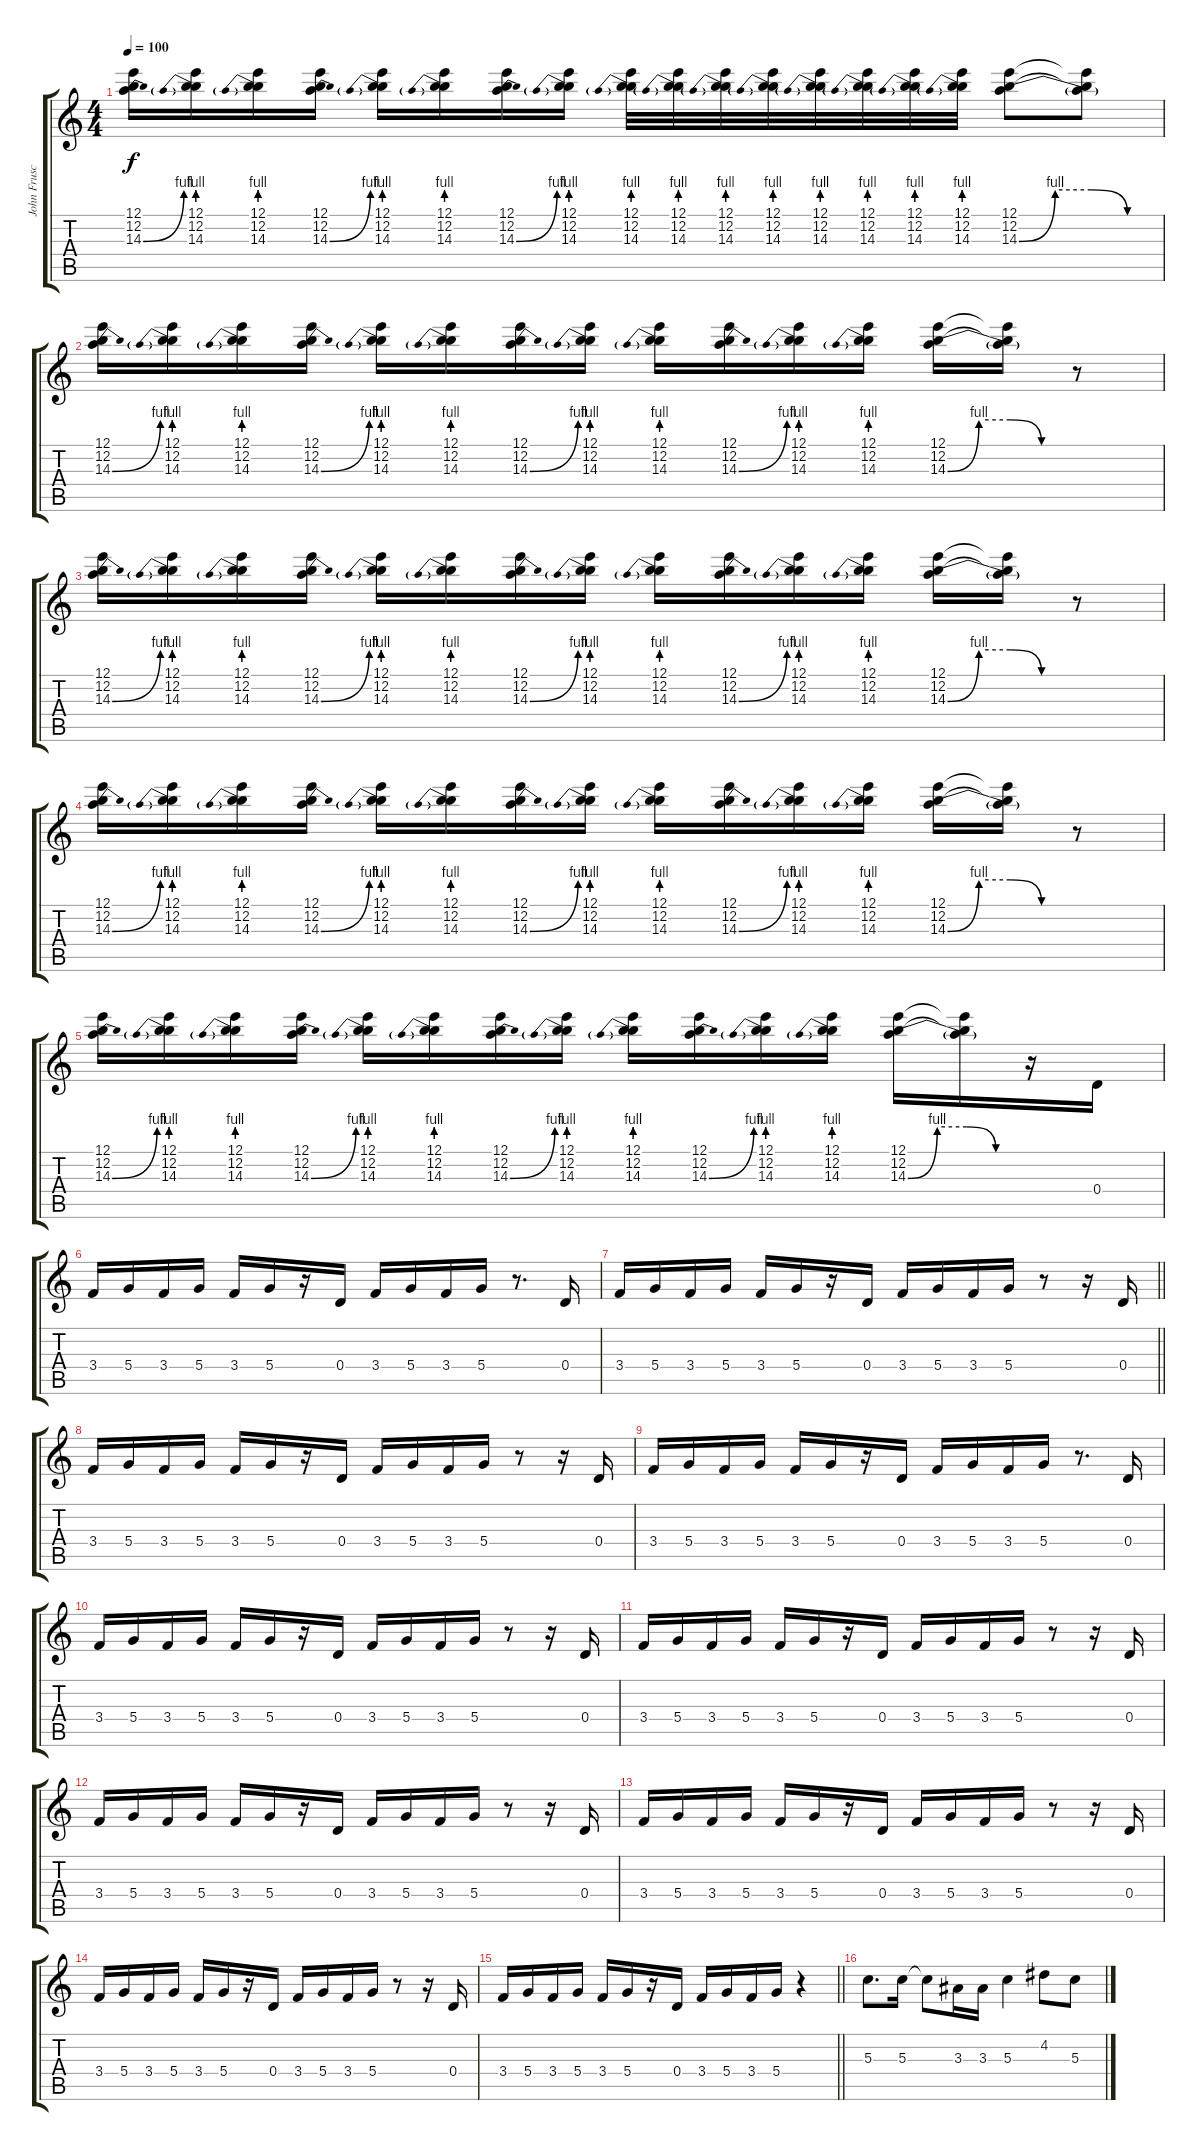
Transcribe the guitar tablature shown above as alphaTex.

\track ("John Frusciante" "John Frusc") {instrument overdrivenguitar}
\staff {score tabs}
\tuning (E4 B3 G3 D3 A2 E2) {hide}
\ts (4 4)
\tempo 100
\clef g2
\ks c
(12.1 12.2 14.3{be (bend 0 0 60 4)}).16{dy f} (12.1 12.2 14.3{be (prebend 0 4 60 4)}).16 (12.1 12.2 14.3{be (prebend 0 4 60 4)}).16 (12.1 12.2 14.3{be (bend 0 0 60 4)}).16 (12.1 12.2 14.3{be (prebend 0 4 60 4)}).16 (12.1 12.2 14.3{be (prebend 0 4 60 4)}).16 (12.1 12.2 14.3{be (bend 0 0 60 4)}).16 (12.1 12.2 14.3{be (prebend 0 4 60 4)}).16 (12.1 12.2 14.3{be (prebend 0 4 60 4)}).32 (12.1 12.2 14.3{be (prebend 0 4 60 4)}).32 (12.1 12.2 14.3{be (prebend 0 4 60 4)}).32 (12.1 12.2 14.3{be (prebend 0 4 60 4)}).32 (12.1 12.2 14.3{be (prebend 0 4 60 4)}).32 (12.1 12.2 14.3{be (prebend 0 4 60 4)}).32 (12.1 12.2 14.3{be (prebend 0 4 60 4)}).32 (12.1 12.2 14.3{be (prebend 0 4 60 4)}).32 (12.1 12.2 14.3{be (custom 0 0 15 4 30 4 45 0 60 0)}).8 (12.1{t} 12.2{t} 14.3{t}).8 |
(12.1 12.2 14.3{be (bend 0 0 60 4)}).16 (12.1 12.2 14.3{be (prebend 0 4 60 4)}).16 (12.1 12.2 14.3{be (prebend 0 4 60 4)}).16 (12.1 12.2 14.3{be (bend 0 0 60 4)}).16 (12.1 12.2 14.3{be (prebend 0 4 60 4)}).16 (12.1 12.2 14.3{be (prebend 0 4 60 4)}).16 (12.1 12.2 14.3{be (bend 0 0 60 4)}).16 (12.1 12.2 14.3{be (prebend 0 4 60 4)}).16 (12.1 12.2 14.3{be (prebend 0 4 60 4)}).16 (12.1 12.2 14.3{be (bend 0 0 60 4)}).16 (12.1 12.2 14.3{be (prebend 0 4 60 4)}).16 (12.1 12.2 14.3{be (prebend 0 4 60 4)}).16 (12.1 12.2 14.3{be (custom 0 0 15 4 30 4 45 0 60 0)}).16 (12.1{t} 12.2{t} 14.3{t}).16 r.8 |
(12.1 12.2 14.3{be (bend 0 0 60 4)}).16 (12.1 12.2 14.3{be (prebend 0 4 60 4)}).16 (12.1 12.2 14.3{be (prebend 0 4 60 4)}).16 (12.1 12.2 14.3{be (bend 0 0 60 4)}).16 (12.1 12.2 14.3{be (prebend 0 4 60 4)}).16 (12.1 12.2 14.3{be (prebend 0 4 60 4)}).16 (12.1 12.2 14.3{be (bend 0 0 60 4)}).16 (12.1 12.2 14.3{be (prebend 0 4 60 4)}).16 (12.1 12.2 14.3{be (prebend 0 4 60 4)}).16 (12.1 12.2 14.3{be (bend 0 0 60 4)}).16 (12.1 12.2 14.3{be (prebend 0 4 60 4)}).16 (12.1 12.2 14.3{be (prebend 0 4 60 4)}).16 (12.1 12.2 14.3{be (custom 0 0 15 4 30 4 45 0 60 0)}).16 (12.1{t} 12.2{t} 14.3{t}).16 r.8 |
(12.1 12.2 14.3{be (bend 0 0 60 4)}).16 (12.1 12.2 14.3{be (prebend 0 4 60 4)}).16 (12.1 12.2 14.3{be (prebend 0 4 60 4)}).16 (12.1 12.2 14.3{be (bend 0 0 60 4)}).16 (12.1 12.2 14.3{be (prebend 0 4 60 4)}).16 (12.1 12.2 14.3{be (prebend 0 4 60 4)}).16 (12.1 12.2 14.3{be (bend 0 0 60 4)}).16 (12.1 12.2 14.3{be (prebend 0 4 60 4)}).16 (12.1 12.2 14.3{be (prebend 0 4 60 4)}).16 (12.1 12.2 14.3{be (bend 0 0 60 4)}).16 (12.1 12.2 14.3{be (prebend 0 4 60 4)}).16 (12.1 12.2 14.3{be (prebend 0 4 60 4)}).16 (12.1 12.2 14.3{be (custom 0 0 15 4 30 4 45 0 60 0)}).16 (12.1{t} 12.2{t} 14.3{t}).16 r.8 |
(12.1 12.2 14.3{be (bend 0 0 60 4)}).16 (12.1 12.2 14.3{be (prebend 0 4 60 4)}).16 (12.1 12.2 14.3{be (prebend 0 4 60 4)}).16 (12.1 12.2 14.3{be (bend 0 0 60 4)}).16 (12.1 12.2 14.3{be (prebend 0 4 60 4)}).16 (12.1 12.2 14.3{be (prebend 0 4 60 4)}).16 (12.1 12.2 14.3{be (bend 0 0 60 4)}).16 (12.1 12.2 14.3{be (prebend 0 4 60 4)}).16 (12.1 12.2 14.3{be (prebend 0 4 60 4)}).16 (12.1 12.2 14.3{be (bend 0 0 60 4)}).16 (12.1 12.2 14.3{be (prebend 0 4 60 4)}).16 (12.1 12.2 14.3{be (prebend 0 4 60 4)}).16 (12.1 12.2 14.3{be (custom 0 0 15 4 30 4 45 0 60 0)}).16 (12.1{t} 12.2{t} 14.3{t}).16 r.16 0.4.16{instrument electricguitarclean} |
3.4.16 5.4.16 3.4.16 5.4.16 3.4.16 5.4.16 r.16 0.4.16 3.4.16 5.4.16 3.4.16 5.4.16 r.8{d} 0.4.16 |
\barLineRight lightlight
3.4.16 5.4.16 3.4.16 5.4.16 3.4.16 5.4.16 r.16 0.4.16 3.4.16 5.4.16 3.4.16 5.4.16 r.8 r.16 0.4.16 |
3.4.16 5.4.16 3.4.16 5.4.16 3.4.16 5.4.16 r.16 0.4.16 3.4.16 5.4.16 3.4.16 5.4.16 r.8 r.16 0.4.16 |
3.4.16 5.4.16 3.4.16 5.4.16 3.4.16 5.4.16 r.16 0.4.16 3.4.16 5.4.16 3.4.16 5.4.16 r.8{d} 0.4.16 |
3.4.16 5.4.16 3.4.16 5.4.16 3.4.16 5.4.16 r.16 0.4.16 3.4.16 5.4.16 3.4.16 5.4.16 r.8 r.16 0.4.16 |
3.4.16 5.4.16 3.4.16 5.4.16 3.4.16 5.4.16 r.16 0.4.16 3.4.16 5.4.16 3.4.16 5.4.16 r.8 r.16 0.4.16 |
3.4.16 5.4.16 3.4.16 5.4.16 3.4.16 5.4.16 r.16 0.4.16 3.4.16 5.4.16 3.4.16 5.4.16 r.8 r.16 0.4.16 |
3.4.16 5.4.16 3.4.16 5.4.16 3.4.16 5.4.16 r.16 0.4.16 3.4.16 5.4.16 3.4.16 5.4.16 r.8 r.16 0.4.16 |
3.4.16 5.4.16 3.4.16 5.4.16 3.4.16 5.4.16 r.16 0.4.16 3.4.16 5.4.16 3.4.16 5.4.16 r.8 r.16 0.4.16 |
\barLineRight lightlight
3.4.16 5.4.16 3.4.16 5.4.16 3.4.16 5.4.16 r.16 0.4.16 3.4.16 5.4.16 3.4.16 5.4.16 r.4 |
5.3.8{d} 5.3.16 5.3{t}.8 3.3.16 3.3.16 5.3.4 4.2.8 5.3.8
